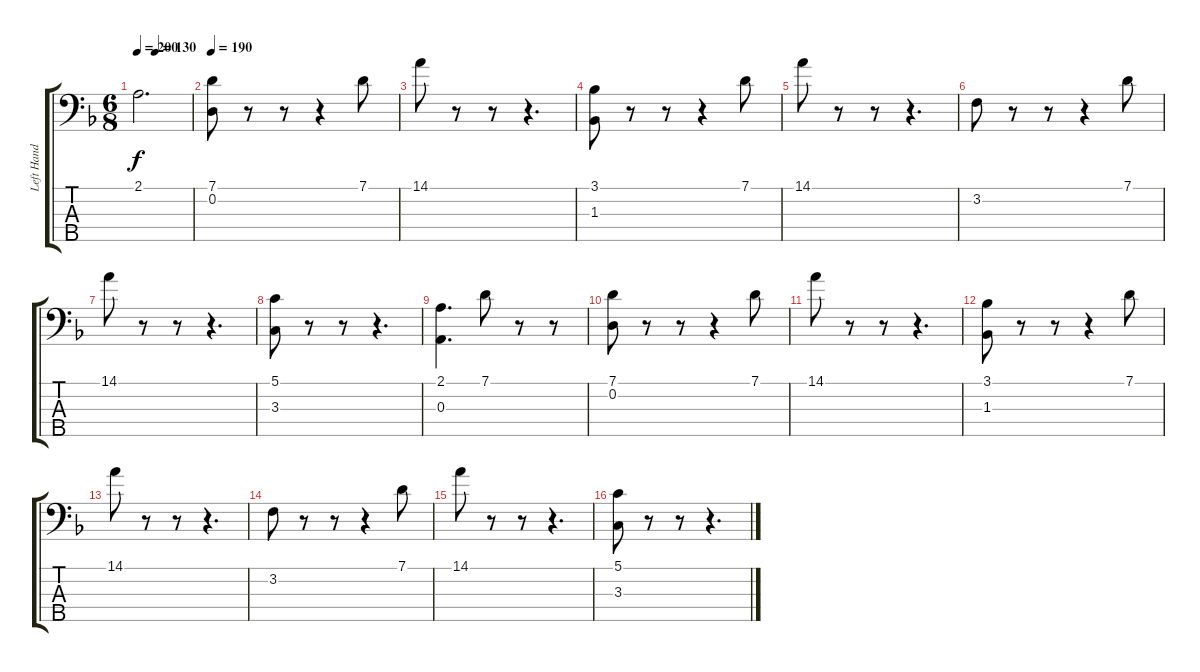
\track ("Left Hand" "Left Hand") {instrument acousticguitarsteel}
\staff {score tabs}
\tuning (G2 D2 A1 E1 B0) {hide}
\ts (6 8)
\tempo 200
\tempo (130 0.3333333333333333)
\clef f4
\ks f
2.1.2{d dy f} |
\tempo 190
(7.1 0.2).8 r.8 r.8 r.4 7.1.8 |
14.1.8 r.8 r.8 r.4{d} |
(3.1 1.3).8 r.8 r.8 r.4 7.1.8 |
14.1.8 r.8 r.8 r.4{d} |
3.2.8 r.8 r.8 r.4 7.1.8 |
14.1.8 r.8 r.8 r.4{d} |
(5.1 3.3).8 r.8 r.8 r.4{d} |
(2.1 0.3).4{d} 7.1.8 r.8 r.8 |
(7.1 0.2).8 r.8 r.8 r.4 7.1.8 |
14.1.8 r.8 r.8 r.4{d} |
(3.1 1.3).8 r.8 r.8 r.4 7.1.8 |
14.1.8 r.8 r.8 r.4{d} |
3.2.8 r.8 r.8 r.4 7.1.8 |
14.1.8 r.8 r.8 r.4{d} |
(5.1 3.3).8 r.8 r.8 r.4{d}
